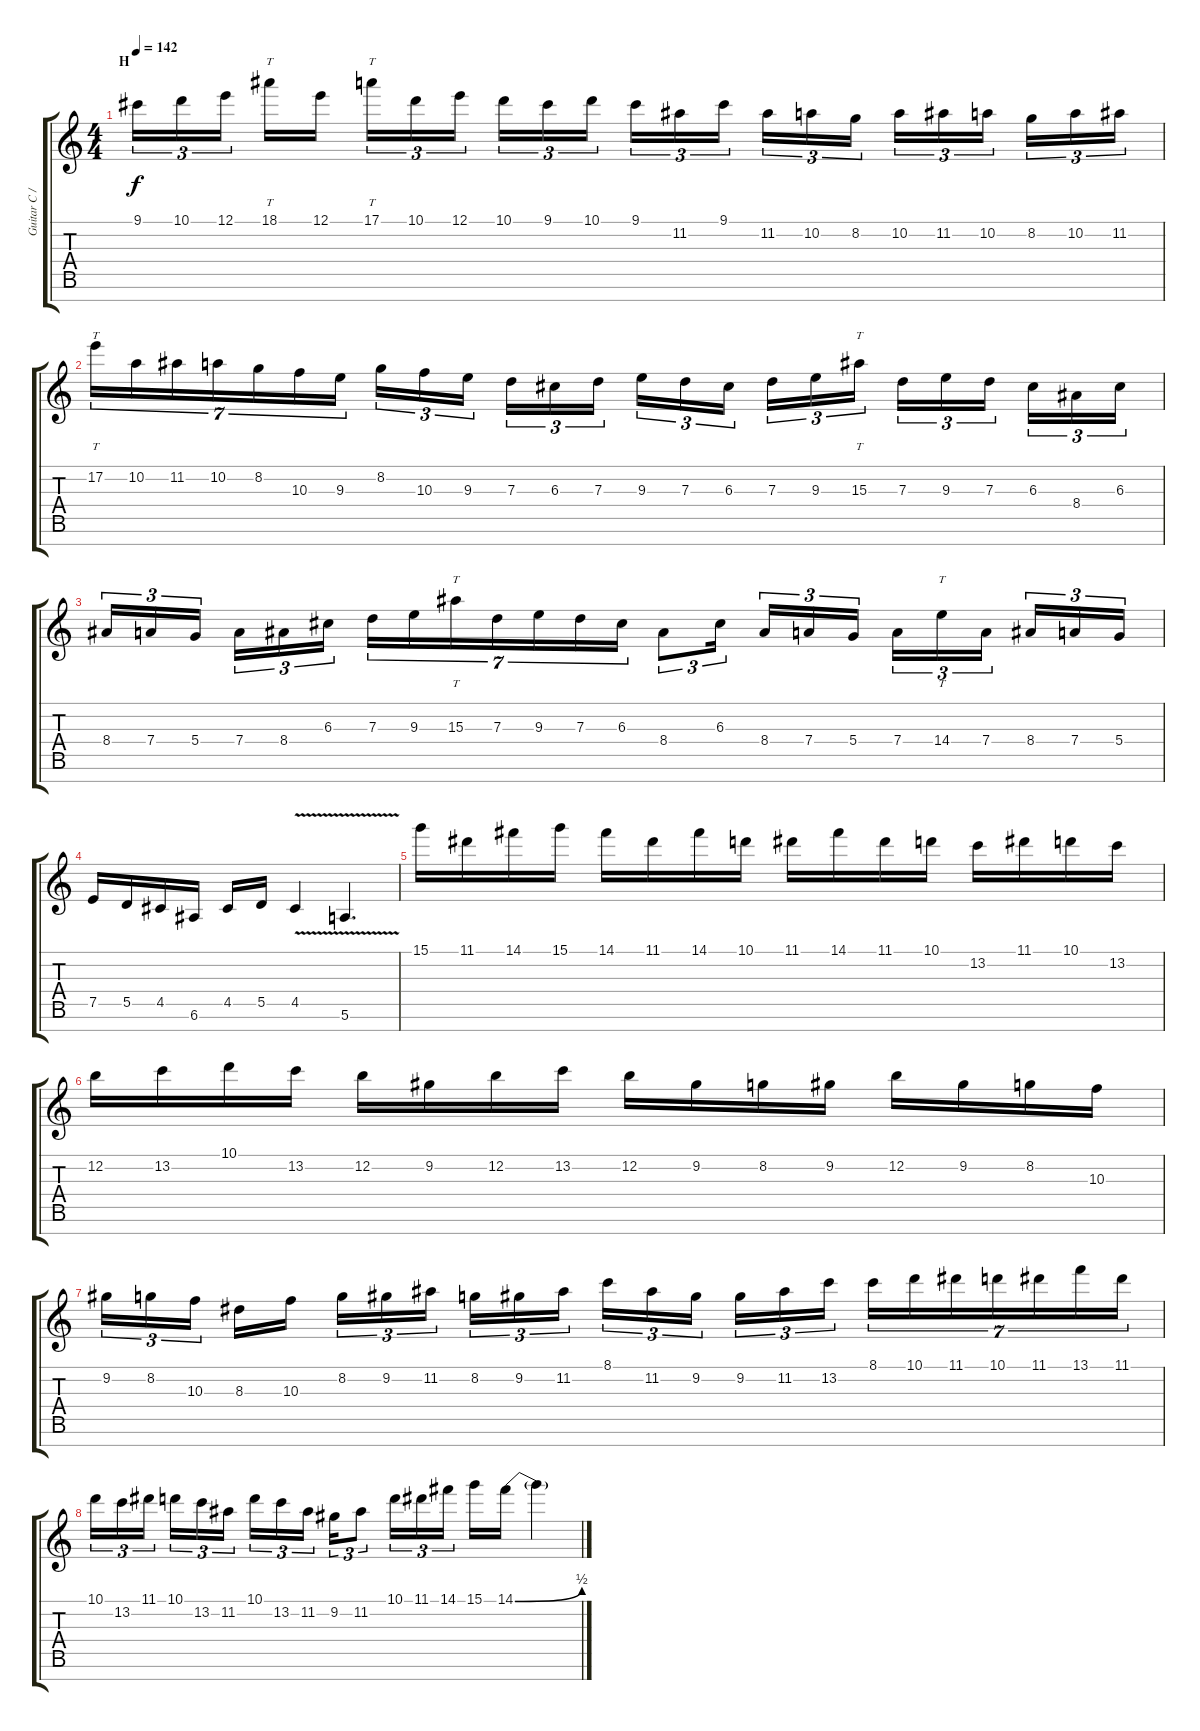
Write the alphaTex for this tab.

\track ("Guitar C / Lead" "Guitar C /") {instrument electricguitarjazz}
\staff {score tabs}
\tuning (E4 B3 G3 D3 A2 E2 B1) {hide}
\ts (4 4)
\section ("" "H")
\tempo 142
\clef g2
\ks c
9.1.16{tu (3 2) dy f volume 14 instrument overdrivenguitar} 10.1.16{tu (3 2)} 12.1.16{tu (3 2) beam splitsecondary} 18.1.16{tt} 12.1.16 17.1.16{tt tu (3 2)} 10.1.16{tu (3 2)} 12.1.16{tu (3 2) beam splitsecondary} 10.1.16{tu (3 2)} 9.1.16{tu (3 2)} 10.1.16{tu (3 2)} 9.1.16{tu (3 2)} 11.2.16{tu (3 2)} 9.1.16{tu (3 2) beam splitsecondary} 11.2.16{tu (3 2)} 10.2.16{tu (3 2)} 8.2.16{tu (3 2)} 10.2.16{tu (3 2)} 11.2.16{tu (3 2)} 10.2.16{tu (3 2) beam splitsecondary} 8.2.16{tu (3 2)} 10.2.16{tu (3 2)} 11.2.16{tu (3 2)} |
17.2.16{tt tu (7 4)} 10.2.16{tu (7 4)} 11.2.16{tu (7 4)} 10.2.16{tu (7 4)} 8.2.16{tu (7 4)} 10.3.16{tu (7 4)} 9.3.16{tu (7 4)} 8.2.16{tu (3 2)} 10.3.16{tu (3 2)} 9.3.16{tu (3 2) beam splitsecondary} 7.3.16{tu (3 2)} 6.3.16{tu (3 2)} 7.3.16{tu (3 2)} 9.3.16{tu (3 2)} 7.3.16{tu (3 2)} 6.3.16{tu (3 2) beam splitsecondary} 7.3.16{tu (3 2)} 9.3.16{tu (3 2)} 15.3.16{tt tu (3 2)} 7.3.16{tu (3 2)} 9.3.16{tu (3 2)} 7.3.16{tu (3 2) beam splitsecondary} 6.3.16{tu (3 2)} 8.4.16{tu (3 2)} 6.3.16{tu (3 2)} |
8.4.16{tu (3 2)} 7.4.16{tu (3 2)} 5.4.16{tu (3 2) beam splitsecondary} 7.4.16{tu (3 2)} 8.4.16{tu (3 2)} 6.3.16{tu (3 2)} 7.3.16{tu (7 4)} 9.3.16{tu (7 4)} 15.3.16{tt tu (7 4)} 7.3.16{tu (7 4)} 9.3.16{tu (7 4)} 7.3.16{tu (7 4)} 6.3.16{tu (7 4)} 8.4.8{tu (3 2)} 6.3.16{tu (3 2) beam splitsecondary} 8.4.16{tu (3 2)} 7.4.16{tu (3 2)} 5.4.16{tu (3 2)} 7.4.16{tu (3 2)} 14.4.16{tt tu (3 2)} 7.4.16{tu (3 2) beam splitsecondary} 8.4.16{tu (3 2)} 7.4.16{tu (3 2)} 5.4.16{tu (3 2)} |
7.5.16 5.5.16 4.5.16 6.6.16 4.5.16 5.5.16 4.5{v}.4 5.6{v}.4{d} |
15.1.16 11.1.16 14.1.16 15.1.16 14.1.16 11.1.16 14.1.16 10.1.16 11.1.16 14.1.16 11.1.16 10.1.16 13.2.16 11.1.16 10.1.16 13.2.16 |
12.2.16 13.2.16 10.1.16 13.2.16 12.2.16 9.2.16 12.2.16 13.2.16 12.2.16 9.2.16 8.2.16 9.2.16 12.2.16 9.2.16 8.2.16 10.3.16 |
9.2.16{tu (3 2)} 8.2.16{tu (3 2)} 10.3.16{tu (3 2) beam splitsecondary} 8.3.16 10.3.16 8.2.16{tu (3 2)} 9.2.16{tu (3 2)} 11.2.16{tu (3 2) beam splitsecondary} 8.2.16{tu (3 2)} 9.2.16{tu (3 2)} 11.2.16{tu (3 2)} 8.1.16{tu (3 2)} 11.2.16{tu (3 2)} 9.2.16{tu (3 2) beam splitsecondary} 9.2.16{tu (3 2)} 11.2.16{tu (3 2)} 13.2.16{tu (3 2)} 8.1.16{tu (7 4)} 10.1.16{tu (7 4)} 11.1.16{tu (7 4)} 10.1.16{tu (7 4)} 11.1.16{tu (7 4)} 13.1.16{tu (7 4)} 11.1.16{tu (7 4)} |
10.1.16{tu (3 2)} 13.2.16{tu (3 2)} 11.1.16{tu (3 2) beam splitsecondary} 10.1.16{tu (3 2)} 13.2.16{tu (3 2)} 11.2.16{tu (3 2)} 10.1.16{tu (3 2)} 13.2.16{tu (3 2)} 11.2.16{tu (3 2) beam splitsecondary} 9.2.16{tu (3 2)} 11.2.8{tu (3 2)} 10.1.16{tu (3 2)} 11.1.16{tu (3 2)} 14.1.16{tu (3 2) beam splitsecondary} 15.1.16 14.1{be (bend 0 0 60 2)}.16 14.1{t}.4
